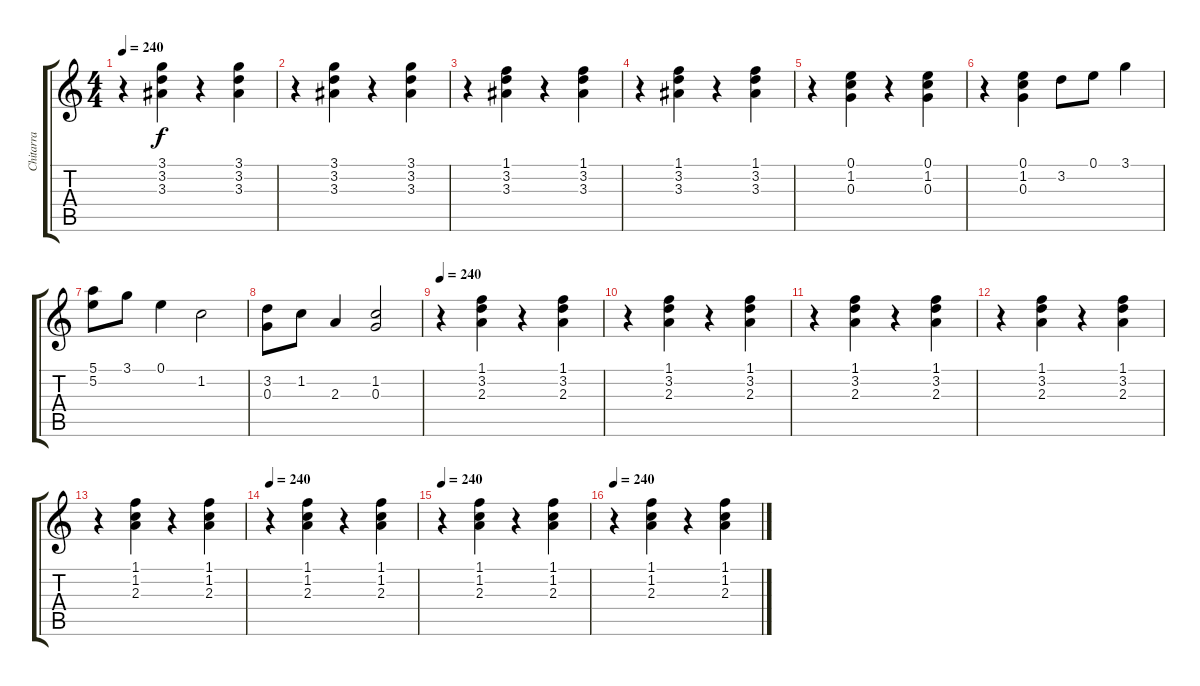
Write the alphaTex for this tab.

\track ("Chitarra" "Chitarra") {instrument electricguitarclean}
\staff {score tabs}
\tuning (E4 B3 G3 D3 A2 E2) {hide}
\ts (4 4)
\tempo 240
\clef g2
\ks c
r.4{dy f} (3.1 3.2 3.3).4 r.4 (3.1 3.2 3.3).4 |
r.4 (3.1 3.2 3.3).4 r.4 (3.1 3.2 3.3).4 |
r.4 (1.1 3.2 3.3).4 r.4 (1.1 3.2 3.3).4 |
r.4 (1.1 3.2 3.3).4 r.4 (1.1 3.2 3.3).4 |
r.4 (0.1 1.2 0.3).4 r.4 (0.1 1.2 0.3).4 |
r.4 (0.1 1.2 0.3).4 3.2.8 0.1.8 3.1.4 |
(5.1 5.2).8 3.1.8 0.1.4 1.2.2 |
(3.2 0.3).8 1.2.8 2.3.4 (1.2 0.3).2 |
\tempo 240
r.4 (1.1 3.2 2.3).4 r.4 (1.1 3.2 2.3).4 |
r.4 (1.1 3.2 2.3).4 r.4 (1.1 3.2 2.3).4 |
r.4 (1.1 3.2 2.3).4 r.4 (1.1 3.2 2.3).4 |
r.4 (1.1 3.2 2.3).4 r.4 (1.1 3.2 2.3).4 |
r.4 (1.1 1.2 2.3).4 r.4 (1.1 1.2 2.3).4 |
\tempo 240
r.4 (1.1 1.2 2.3).4 r.4 (1.1 1.2 2.3).4 |
\tempo 240
r.4 (1.1 1.2 2.3).4 r.4 (1.1 1.2 2.3).4 |
\tempo 240
r.4 (1.1 1.2 2.3).4 r.4 (1.1 1.2 2.3).4
